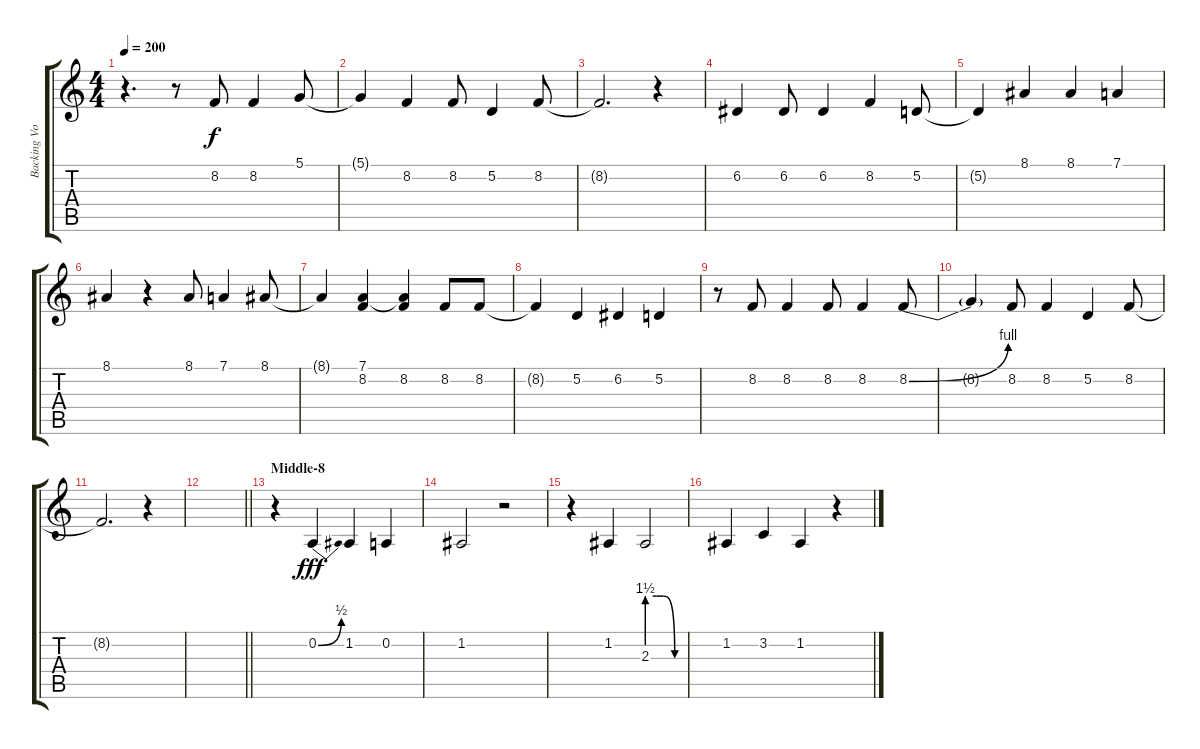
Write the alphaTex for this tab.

\track ("Backing Vocals" "Backing Vo") {instrument clarinet}
\staff {score tabs}
\tuning (D4 A3 F3 C3 G2 C2) {hide}
\ts (4 4)
\tempo 200
\clef g2
\ks c
r.4{d dy f} r.8 8.2.8 8.2.4 5.1.8 |
5.1{t}.4 8.2.4 8.2.8 5.2.4 8.2.8 |
8.2{t}.2{d} r.4 |
6.2.4 6.2.8 6.2.4 8.2.4 5.2.8 |
5.2{t}.4 8.1.4 8.1.4 7.1.4 |
8.1.4 r.4 8.1.8 7.1.4 8.1.8 |
8.1{t}.4 (7.1 8.2).4 (7.1{t} 8.2).4 8.2.8 8.2.8 |
8.2{t}.4 5.2.4 6.2.4 5.2.4 |
r.8 8.2.8 8.2.4 8.2.8 8.2.4 8.2{be (bend 0 0 60 4)}.8 |
8.2{t}.4 8.2.8 8.2.4 5.2.4 8.2.8 |
8.2{t}.2{d} r.4 |
\barLineRight lightlight
|
\section ("" "Middle-8")
r.4 0.2{be (bend 0 0 60 2)}.4{dy fff} 1.2.4 0.2.4 |
1.2.2 r.2 |
r.4 1.2.4 2.3{be (custom 0 6 15 6 26 6 45 0 60 0)}.2 |
1.2.4 3.2.4 1.2.4 r.4
